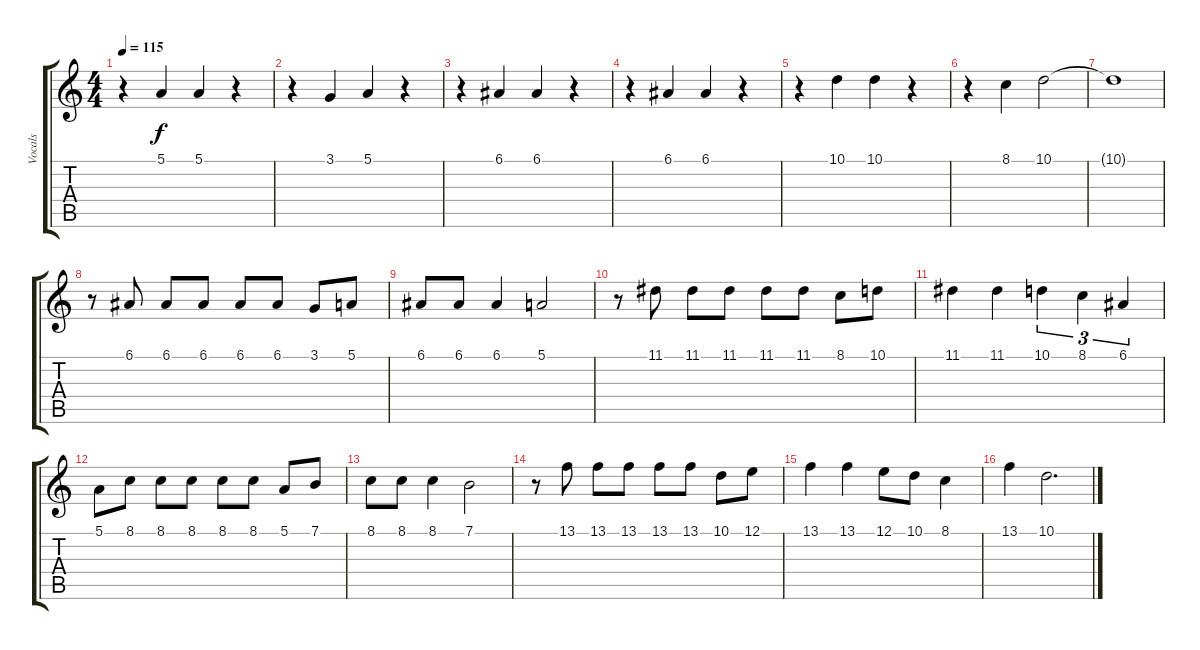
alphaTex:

\track ("Vocals" "Vocals") {instrument tenorsax}
\staff {score tabs}
\tuning (E4 B3 G3 D3 A2 E2) {hide}
\ts (4 4)
\tempo 115
\clef g2
\ks c
r.4{dy f} 5.1.4 5.1.4 r.4 |
r.4 3.1.4 5.1.4 r.4 |
r.4 6.1.4 6.1.4 r.4 |
r.4 6.1.4 6.1.4 r.4 |
r.4 10.1.4 10.1.4 r.4 |
r.4 8.1.4 10.1.2 |
10.1{t}.1 |
r.8 6.1.8 6.1.8 6.1.8 6.1.8 6.1.8 3.1.8 5.1.8 |
6.1.8 6.1.8 6.1.4 5.1.2 |
r.8 11.1.8 11.1.8 11.1.8 11.1.8 11.1.8 8.1.8 10.1.8 |
11.1.4 11.1.4 10.1.4{tu (3 2)} 8.1.4{tu (3 2)} 6.1.4{tu (3 2)} |
5.1.8 8.1.8 8.1.8 8.1.8 8.1.8 8.1.8 5.1.8 7.1.8 |
8.1.8 8.1.8 8.1.4 7.1.2 |
r.8 13.1.8 13.1.8 13.1.8 13.1.8 13.1.8 10.1.8 12.1.8 |
13.1.4 13.1.4 12.1.8 10.1.8 8.1.4 |
13.1.4 10.1.2{d}
